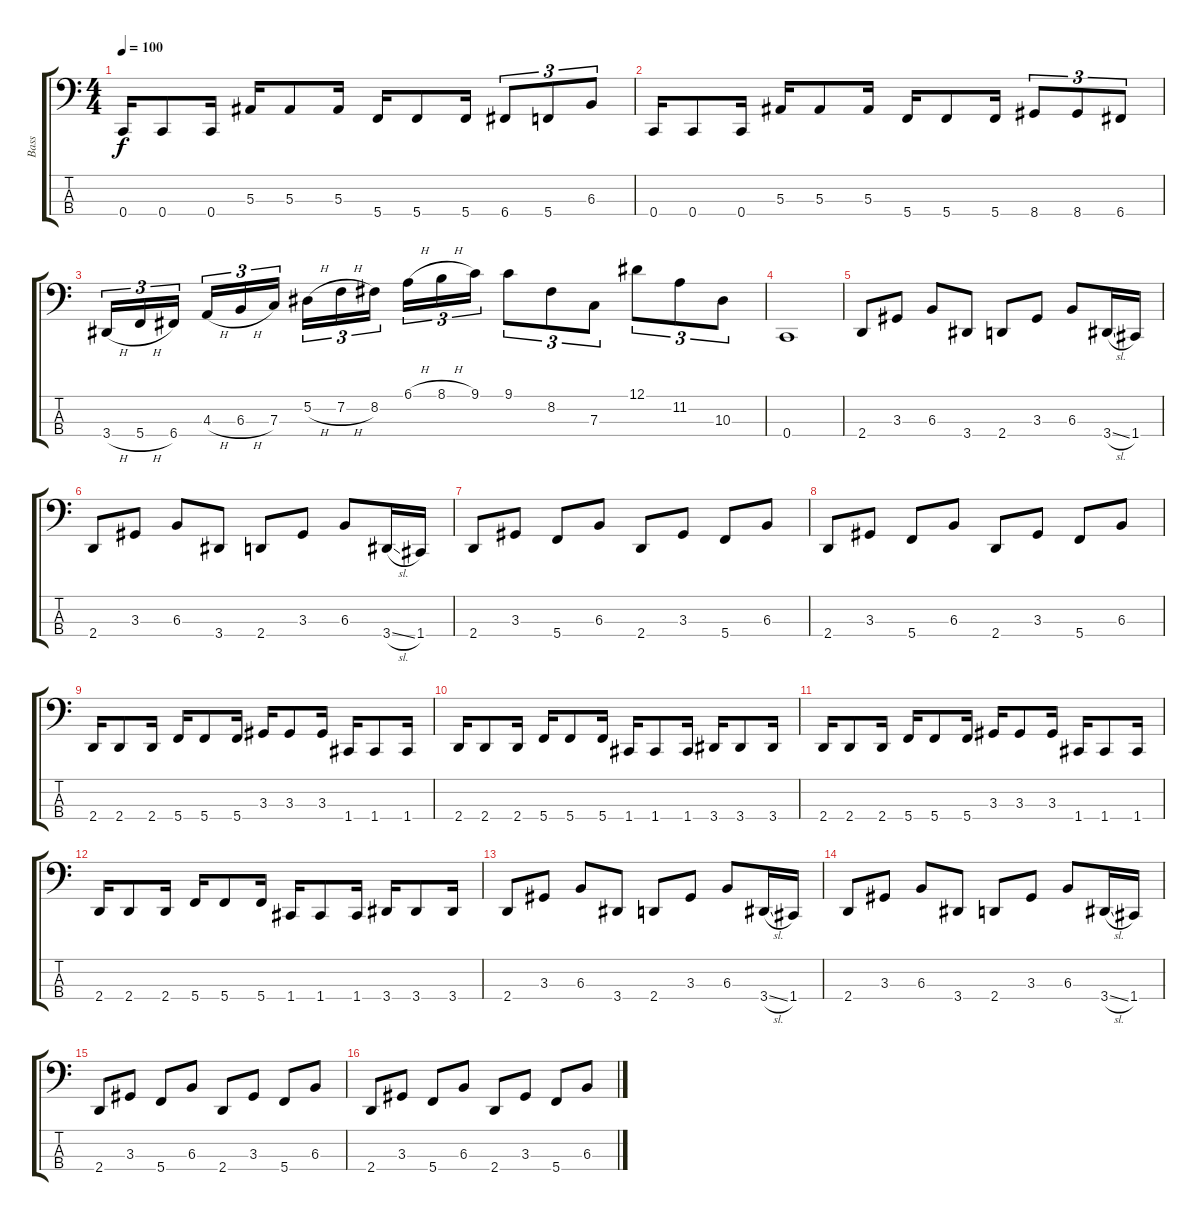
\track ("Bass" "Bass") {instrument electricbasspick}
\staff {score tabs}
\tuning (Eb2 Bb1 F1 C1) {hide}
\ts (4 4)
\tempo 100
\clef f4
\ks c
0.4.16{dy f} 0.4.8 0.4.16 5.3.16 5.3.8 5.3.16 5.4.16 5.4.8 5.4.16 6.4.8{tu (3 2)} 5.4.8{tu (3 2)} 6.3.8{tu (3 2)} |
0.4.16 0.4.8 0.4.16 5.3.16 5.3.8 5.3.16 5.4.16 5.4.8 5.4.16 8.4.8{tu (3 2)} 8.4.8{tu (3 2)} 6.4.8{tu (3 2)} |
3.4{h}.16{tu (3 2)} 5.4{h}.16{tu (3 2)} 6.4.16{tu (3 2) beam splitsecondary} 4.3{h}.16{tu (3 2)} 6.3{h}.16{tu (3 2)} 7.3.16{tu (3 2)} 5.2{h}.16{tu (3 2)} 7.2{h}.16{tu (3 2)} 8.2.16{tu (3 2) beam splitsecondary} 6.1{h}.16{tu (3 2)} 8.1{h}.16{tu (3 2)} 9.1.16{tu (3 2)} 9.1.8{tu (3 2)} 8.2.8{tu (3 2)} 7.3.8{tu (3 2)} 12.1.8{tu (3 2)} 11.2.8{tu (3 2)} 10.3.8{tu (3 2)} |
0.4.1 |
2.4.8 3.3.8 6.3.8 3.4.8 2.4.8 3.3.8 6.3.8 3.4{sl}.16 1.4.16 |
2.4.8 3.3.8 6.3.8 3.4.8 2.4.8 3.3.8 6.3.8 3.4{sl}.16 1.4.16 |
2.4.8 3.3.8 5.4.8 6.3.8 2.4.8 3.3.8 5.4.8 6.3.8 |
2.4.8 3.3.8 5.4.8 6.3.8 2.4.8 3.3.8 5.4.8 6.3.8 |
2.4.16 2.4.8 2.4.16 5.4.16 5.4.8 5.4.16 3.3.16 3.3.8 3.3.16 1.4.16 1.4.8 1.4.16 |
2.4.16 2.4.8 2.4.16 5.4.16 5.4.8 5.4.16 1.4.16 1.4.8 1.4.16 3.4.16 3.4.8 3.4.16 |
2.4.16 2.4.8 2.4.16 5.4.16 5.4.8 5.4.16 3.3.16 3.3.8 3.3.16 1.4.16 1.4.8 1.4.16 |
2.4.16 2.4.8 2.4.16 5.4.16 5.4.8 5.4.16 1.4.16 1.4.8 1.4.16 3.4.16 3.4.8 3.4.16 |
2.4.8 3.3.8 6.3.8 3.4.8 2.4.8 3.3.8 6.3.8 3.4{sl}.16 1.4.16 |
2.4.8 3.3.8 6.3.8 3.4.8 2.4.8 3.3.8 6.3.8 3.4{sl}.16 1.4.16 |
2.4.8 3.3.8 5.4.8 6.3.8 2.4.8 3.3.8 5.4.8 6.3.8 |
2.4.8 3.3.8 5.4.8 6.3.8 2.4.8 3.3.8 5.4.8 6.3.8
